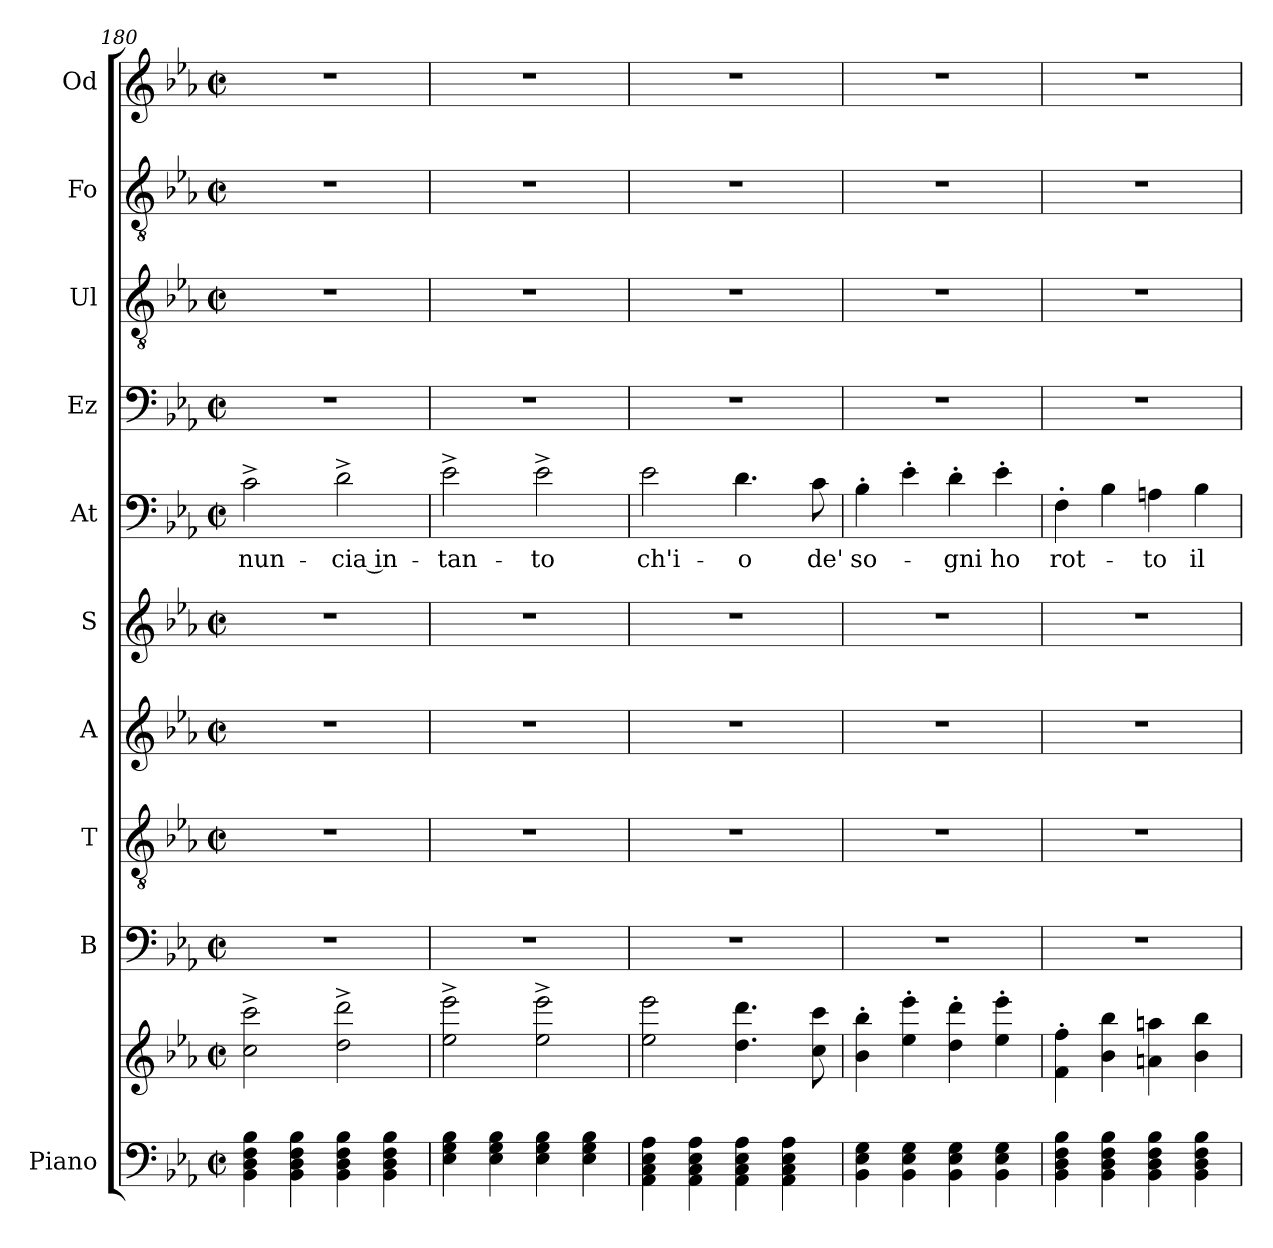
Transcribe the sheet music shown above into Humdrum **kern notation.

**kern	**kern	**kern	**kern	**kern	**kern	**kern	**text	**kern	**kern	**kern	**kern
*part10	*part10	*part9	*part8	*part7	*part6	*part5	*part5	*part4	*part3	*part2	*part1
*staff11	*staff10	*staff9	*staff8	*staff7	*staff6	*staff5	*staff5	*staff4	*staff3	*staff2	*staff1
*I"Piano	*	*I"B	*I"T	*I"A	*I"S	*I"At	*	*I"Ez	*I"Ul	*I"Fo	*I"Od
*I'Pno	*	*I'B	*I'T	*I'A	*I'S	*I'At	*	*I'Ez	*I'Ul	*I'Fo	*I'Od
*clefF4	*clefG2	*clefF4	*clefGv2	*clefG2	*clefG2	*clefF4	*	*clefF4	*clefGv2	*clefGv2	*clefG2
*k[b-e-a-]	*k[b-e-a-]	*k[b-e-a-]	*k[b-e-a-]	*k[b-e-a-]	*k[b-e-a-]	*k[b-e-a-]	*	*k[b-e-a-]	*k[b-e-a-]	*k[b-e-a-]	*k[b-e-a-]
*M2/2	*M2/2	*M2/2	*M2/2	*M2/2	*M2/2	*M2/2	*	*M2/2	*M2/2	*M2/2	*M2/2
*met(c|)	*met(c|)	*met(c|)	*met(c|)	*met(c|)	*met(c|)	*met(c|)	*	*met(c|)	*met(c|)	*met(c|)	*met(c|)
=180	=180	=180	=180	=180	=180	=180	=180	=180	=180	=180	=180
!	!	!	!	!	!	!	!LO:LY:b	!	!	!	!
4BB-\ 4D\ 4F\ 4B-\	2cc\^ 2ccc\^	1r	1r	1r	1r	2c^\	-nun-	1r	1r	1r	1r
4BB-\ 4D\ 4F\ 4B-\	.	.	.	.	.	.	.	.	.	.	.
!	!	!	!	!	!	!	!LO:LY:b	!	!	!	!
4BB-\ 4D\ 4F\ 4B-\	2dd\^ 2ddd\^	.	.	.	.	2d^\	-cia in-	.	.	.	.
4BB-\ 4D\ 4F\ 4B-\	.	.	.	.	.	.	.	.	.	.	.
=181	=181	=181	=181	=181	=181	=181	=181	=181	=181	=181	=181
!	!	!	!	!	!	!	!LO:LY:b	!	!	!	!
4E-\ 4G\ 4B-\	2ee-\^ 2eee-\^	1r	1r	1r	1r	2e-^\	-tan-	1r	1r	1r	1r
4E-\ 4G\ 4B-\	.	.	.	.	.	.	.	.	.	.	.
!	!	!	!	!	!	!	!LO:LY:b	!	!	!	!
4E-\ 4G\ 4B-\	2ee-\^ 2eee-\^	.	.	.	.	2e-^\	-to	.	.	.	.
4E-\ 4G\ 4B-\	.	.	.	.	.	.	.	.	.	.	.
=182	=182	=182	=182	=182	=182	=182	=182	=182	=182	=182	=182
!	!	!	!	!	!	!	!LO:LY:b	!	!	!	!
4AA-\ 4C\ 4E-\ 4A-\	2ee-\ 2eee-\	1r	1r	1r	1r	2e-\	ch'i-	1r	1r	1r	1r
4AA-\ 4C\ 4E-\ 4A-\	.	.	.	.	.	.	.	.	.	.	.
!	!	!	!	!	!	!	!LO:LY:b	!	!	!	!
4AA-\ 4C\ 4E-\ 4A-\	4.dd\ 4.ddd\	.	.	.	.	4.d\	-o	.	.	.	.
4AA-\ 4C\ 4E-\ 4A-\	.	.	.	.	.	.	.	.	.	.	.
!	!	!	!	!	!	!	!LO:LY:b	!	!	!	!
.	8cc\ 8ccc\	.	.	.	.	8c\	de'	.	.	.	.
!!LO:PB:g=z
=183	=183	=183	=183	=183	=183	=183	=183	=183	=183	=183	=183
!	!	!	!	!	!	!	!LO:LY:b	!	!	!	!
4BB-\ 4E-\ 4G\	4b-\' 4bb-\'	1r	1r	1r	1r	4B-'\	so-	1r	1r	1r	1r
4BB-\ 4E-\ 4G\	4ee-\' 4eee-\'	.	.	.	.	4e-'\	.	.	.	.	.
!	!	!	!	!	!	!	!LO:LY:b	!	!	!	!
4BB-\ 4E-\ 4G\	4dd\' 4ddd\'	.	.	.	.	4d'\	-gni	.	.	.	.
!	!	!	!	!	!	!	!LO:LY:b	!	!	!	!
4BB-\ 4E-\ 4G\	4ee-\' 4eee-\'	.	.	.	.	4e-'\	ho	.	.	.	.
=184	=184	=184	=184	=184	=184	=184	=184	=184	=184	=184	=184
!	!	!	!	!	!	!	!LO:LY:b	!	!	!	!
4BB-\ 4D\ 4F\ 4B-\	4f\' 4ff\'	1r	1r	1r	1r	4F'\	rot-	1r	1r	1r	1r
4BB-\ 4D\ 4F\ 4B-\	4b-\ 4bb-\	.	.	.	.	4B-\	.	.	.	.	.
!	!	!	!	!	!	!	!LO:LY:b	!	!	!	!
4BB-\ 4D\ 4F\ 4B-\	4an\ 4aan\	.	.	.	.	4An\	-to	.	.	.	.
!	!	!	!	!	!	!	!LO:LY:b	!	!	!	!
4BB-\ 4D\ 4F\ 4B-\	4b-\ 4bb-\	.	.	.	.	4B-\	il	.	.	.	.
=	=	=	=	=	=	=	=	=	=	=	=
*-	*-	*-	*-	*-	*-	*-	*-	*-	*-	*-	*-
